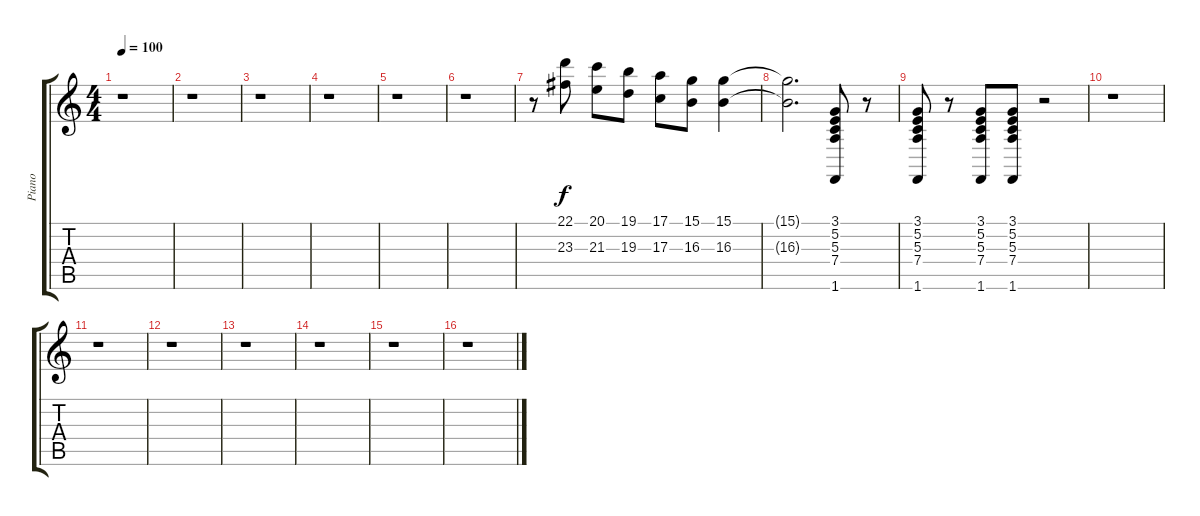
\track ("Piano" "Piano") {instrument brightacousticpiano}
\staff {score tabs}
\tuning (E4 B3 G3 D3 A2 E2) {hide}
\ts (4 4)
\tempo 100
\clef g2
\ks c
r.1{dy f} |
r.1 |
r.1 |
r.1 |
r.1 |
r.1 |
r.8 (22.1 23.3).8 (20.1 21.3).8 (19.1 19.3).8 (17.1 17.3).8 (15.1 16.3).8 (15.1 16.3).4 |
(15.1{t} 16.3{t}).2{d} (3.1 5.2 5.3 7.4 1.6).8 r.8 |
(3.1 5.2 5.3 7.4 1.6).8 r.8 (3.1 5.2 5.3 7.4 1.6).8 (3.1 5.2 5.3 7.4 1.6).8 r.2 |
r.1 |
r.1 |
r.1 |
r.1 |
r.1 |
r.1 |
r.1
